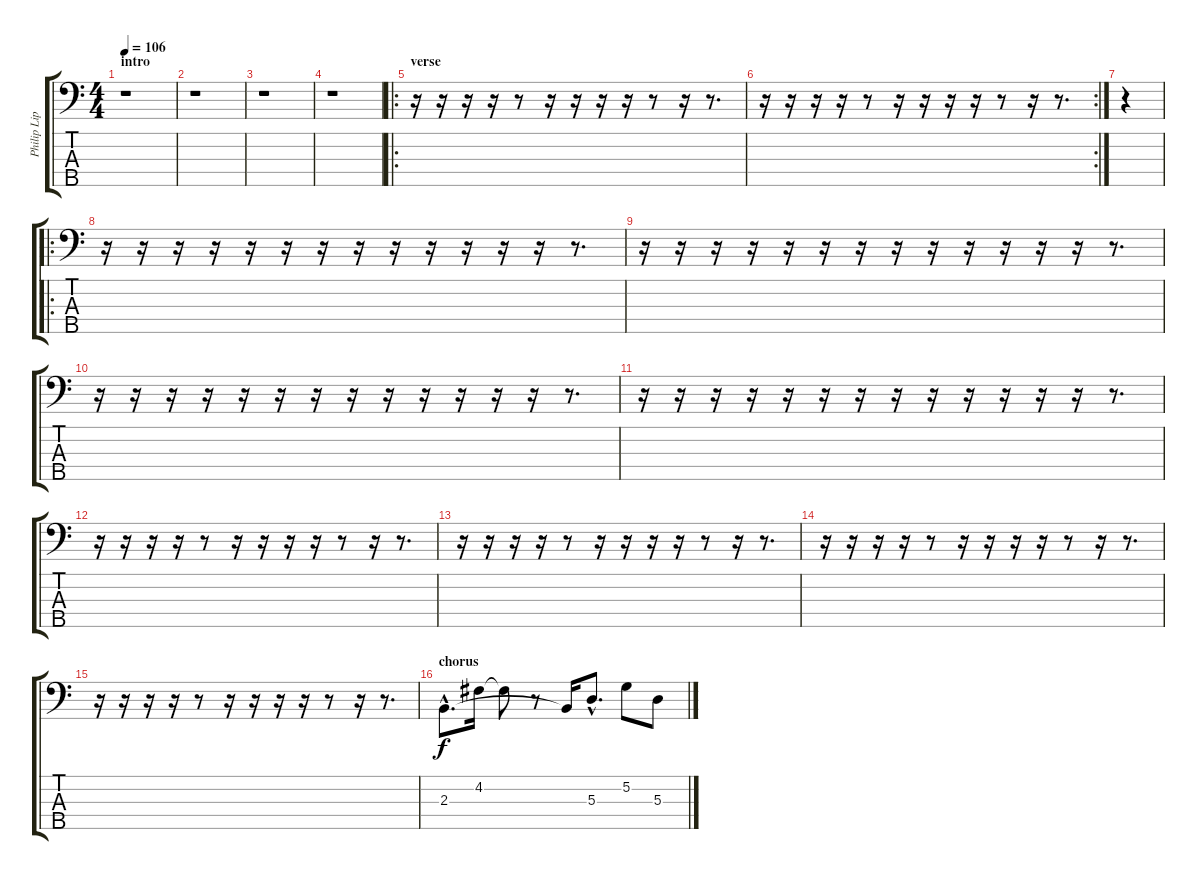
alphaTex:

\track ("Philip Lipscomb " "Philip Lip") {instrument electricbassfinger}
\staff {score tabs}
\tuning (G2 D2 A1 E1 A0) {hide}
\ts (4 4)
\section ("" "intro")
\tempo 106
\clef f4
\ks c
r.1{dy f instrument electricbassfinger} |
r.1 |
r.1 |
r.1 |
\ro
\section ("" "verse")
r.16 r.16 r.16 r.16 r.8 r.16 r.16 r.16 r.16 r.8 r.16 r.8{d} |
\rc 2
r.16 r.16 r.16 r.16 r.8 r.16 r.16 r.16 r.16 r.8 r.16 r.8{d} |
r.4 |
\ro
r.16 r.16 r.16 r.16 r.16 r.16 r.16 r.16 r.16 r.16 r.16 r.16 r.16 r.8{d} |
r.16 r.16 r.16 r.16 r.16 r.16 r.16 r.16 r.16 r.16 r.16 r.16 r.16 r.8{d} |
r.16 r.16 r.16 r.16 r.16 r.16 r.16 r.16 r.16 r.16 r.16 r.16 r.16 r.8{d} |
r.16 r.16 r.16 r.16 r.16 r.16 r.16 r.16 r.16 r.16 r.16 r.16 r.16 r.8{d} |
r.16 r.16 r.16 r.16 r.8 r.16 r.16 r.16 r.16 r.8 r.16 r.8{d} |
r.16 r.16 r.16 r.16 r.8 r.16 r.16 r.16 r.16 r.8 r.16 r.8{d} |
r.16 r.16 r.16 r.16 r.8 r.16 r.16 r.16 r.16 r.8 r.16 r.8{d} |
r.16 r.16 r.16 r.16 r.8 r.16 r.16 r.16 r.16 r.8 r.16 r.8{d} |
\section ("" "chorus")
2.3{hac}.8{d} 4.2.16 4.2{t}.8 r.8 2.3{t}.16 5.3{hac}.8{d} 5.2.8 5.3.8
